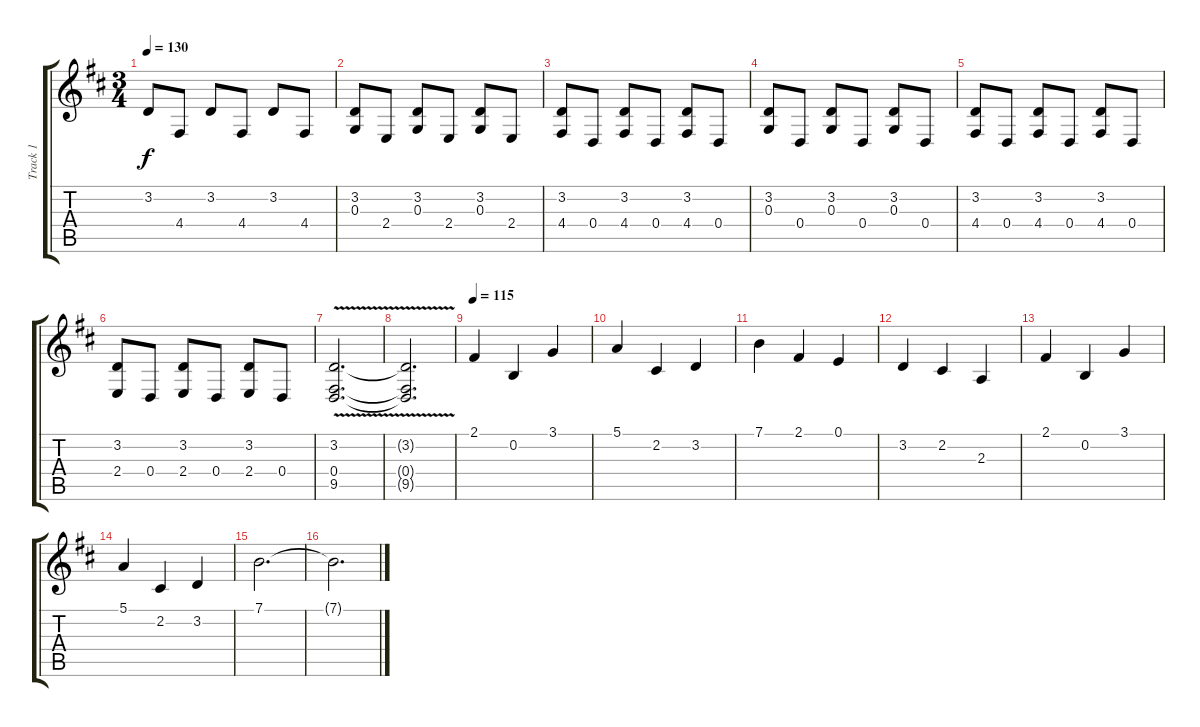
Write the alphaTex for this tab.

\track ("Track 1" "Track 1") {instrument acousticgrandpiano}
\staff {score tabs}
\tuning (E4 B3 G3 D3 A2 E2) {hide}
\ts (3 4)
\tempo 130
\clef g2
\ks d
3.2.8{dy f} 4.4.8 3.2.8 4.4.8 3.2.8 4.4.8 |
(3.2 0.3).8 2.4.8 (3.2 0.3).8 2.4.8 (3.2 0.3).8 2.4.8 |
(3.2 4.4).8 0.4.8 (3.2 4.4).8 0.4.8 (3.2 4.4).8 0.4.8 |
(3.2 0.3).8 0.4.8 (3.2 0.3).8 0.4.8 (3.2 0.3).8 0.4.8 |
(3.2 4.4).8 0.4.8 (3.2 4.4).8 0.4.8 (3.2 4.4).8 0.4.8 |
(3.2 2.4).8 0.4.8 (3.2 2.4).8 0.4.8 (3.2 2.4).8 0.4.8 |
(3.2{v} 0.4 9.5).2{d} |
(3.2{t} 0.4{t} 9.5{t}).2{d} |
\tempo 115
2.1.4 0.2.4 3.1.4 |
5.1.4 2.2.4 3.2.4 |
7.1.4 2.1.4 0.1.4 |
3.2.4 2.2.4 2.3.4 |
2.1.4 0.2.4 3.1.4 |
5.1.4 2.2.4 3.2.4 |
7.1.2{d} |
7.1{t}.2{d}
